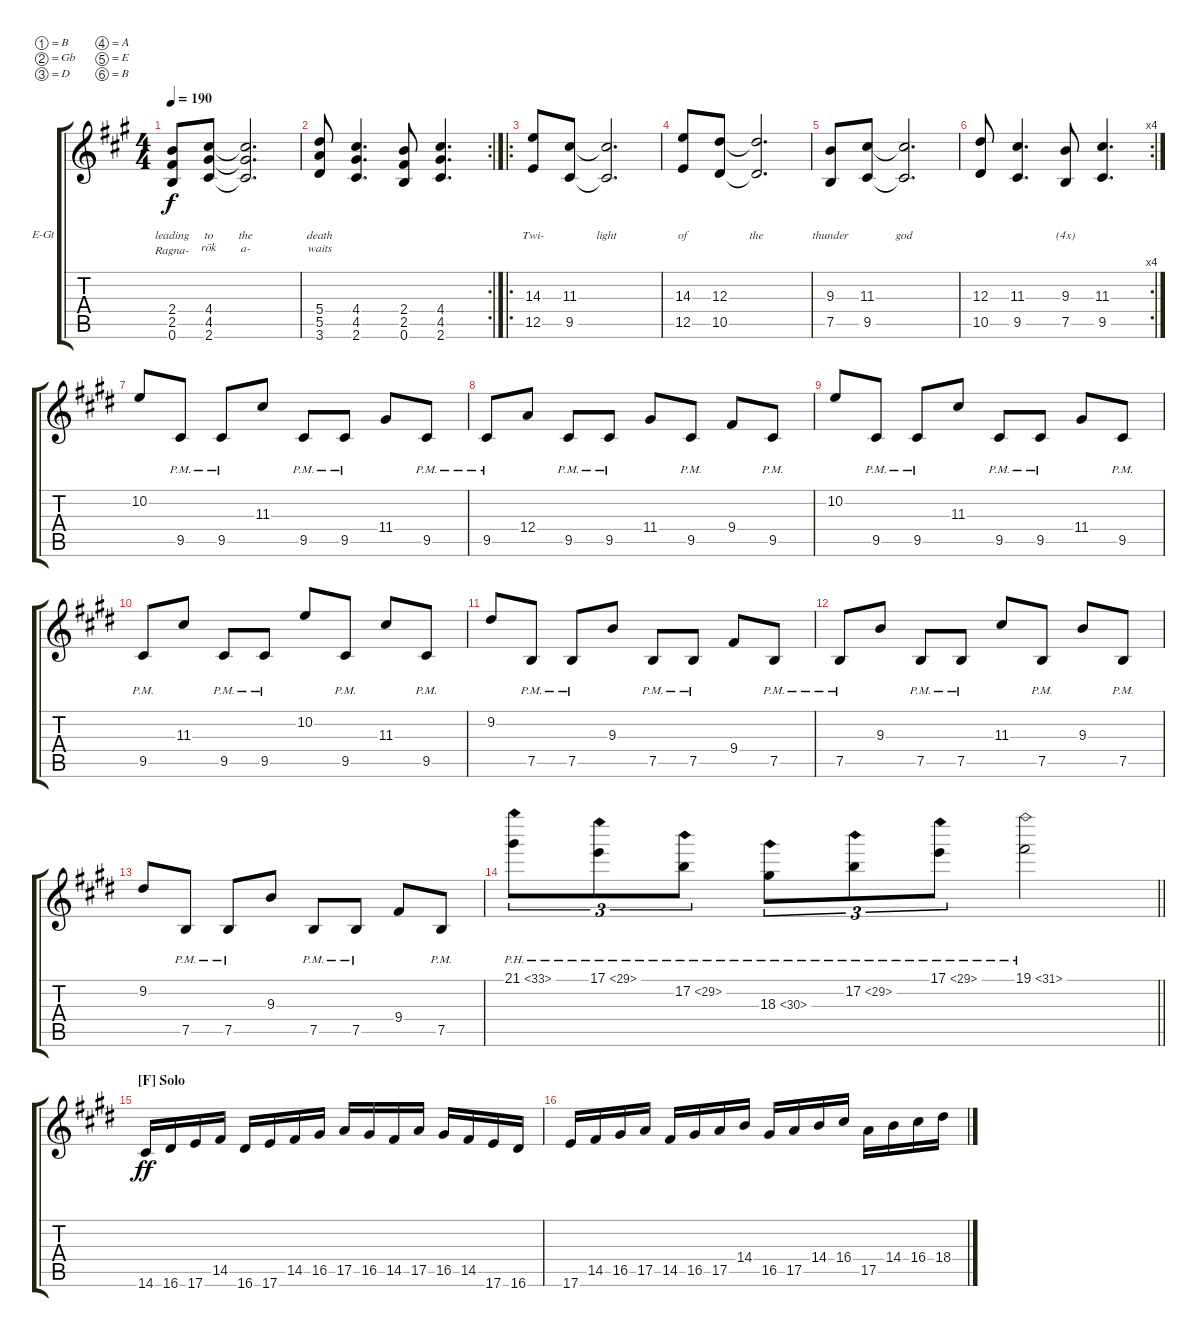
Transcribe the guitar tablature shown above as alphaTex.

\bracketExtendMode groupsimilarinstruments
\firstSystemTrackNameOrientation horizontal
\otherSystemsTrackNameOrientation horizontal
\track ("Lead" "E-Gt") {instrument distortionguitar}
\staff {score tabs}
\tuning (B3 Gb3 D3 A2 E2 B1)
\ts (4 4)
\tempo 190
\clef g2
\ks f#minor
(2.4 2.5 0.6).8{ot 8vb lyrics (0 "") lyrics (1 "") lyrics (2 "") lyrics (3 "leading") lyrics (4 "Ragna-") dy f} (4.4 4.5 2.6).8{ot 8vb lyrics (0 "") lyrics (1 "") lyrics (2 "") lyrics (3 "to") lyrics (4 "rök")} (4.4{t} 4.5{t} 2.6{t}).2{d ot 8vb lyrics (0 "") lyrics (1 "") lyrics (2 "") lyrics (3 "the") lyrics (4 "a-")} |
\rc 2
(5.4 5.5 3.6).8{ot 8vb lyrics (0 "") lyrics (1 "") lyrics (2 "") lyrics (3 "death") lyrics (4 "waits")} (4.4 4.5 2.6).4{d ot 8vb lyrics (0 "") lyrics (1 "") lyrics (2 "") lyrics (3 "") lyrics (4 "")} (2.4 2.5 0.6).8{ot 8vb lyrics (0 "") lyrics (1 "") lyrics (2 "") lyrics (3 "") lyrics (4 "")} (4.4 4.5 2.6).4{d ot 8vb lyrics (0 "") lyrics (1 "") lyrics (2 "") lyrics (3 "") lyrics (4 "")} |
\ro
(14.3 12.5).8{lyrics (0 "") lyrics (1 "") lyrics (2 "") lyrics (3 "Twi-") lyrics (4 "")} (11.3 9.5).8{lyrics (0 "") lyrics (1 "") lyrics (2 "") lyrics (3 "") lyrics (4 "")} (11.3{t} 9.5{t}).2{d lyrics (0 "") lyrics (1 "") lyrics (2 "") lyrics (3 "light") lyrics (4 "")} |
(14.3 12.5).8{lyrics (0 "") lyrics (1 "") lyrics (2 "") lyrics (3 "of") lyrics (4 "")} (12.3 10.5).8{lyrics (0 "") lyrics (1 "") lyrics (2 "") lyrics (3 "") lyrics (4 "")} (12.3{t} 10.5{t}).2{d lyrics (0 "") lyrics (1 "") lyrics (2 "") lyrics (3 "the") lyrics (4 "")} |
(9.3 7.5).8{lyrics (0 "") lyrics (1 "") lyrics (2 "") lyrics (3 "thunder") lyrics (4 "")} (11.3 9.5).8{lyrics (0 "") lyrics (1 "") lyrics (2 "") lyrics (3 "") lyrics (4 "")} (11.3{t} 9.5{t}).2{d lyrics (0 "") lyrics (1 "") lyrics (2 "") lyrics (3 "god") lyrics (4 "")} |
\rc 4
(12.3 10.5).8{lyrics (0 "") lyrics (1 "") lyrics (2 "") lyrics (3 "") lyrics (4 "")} (11.3 9.5).4{d lyrics (0 "") lyrics (1 "") lyrics (2 "") lyrics (3 "") lyrics (4 "")} (9.3 7.5).8{lyrics (0 "") lyrics (1 "") lyrics (2 "") lyrics (3 "(4x)") lyrics (4 "")} (11.3 9.5).4{d lyrics (0 "") lyrics (1 "") lyrics (2 "") lyrics (3 "") lyrics (4 "")} |
\ks c#minor
10.2.8{lyrics (0 "") lyrics (1 "") lyrics (2 "") lyrics (3 "") lyrics (4 "")} 9.5{pm}.8{lyrics (0 "") lyrics (1 "") lyrics (2 "") lyrics (3 "") lyrics (4 "")} 9.5{pm}.8{lyrics (0 "") lyrics (1 "") lyrics (2 "") lyrics (3 "") lyrics (4 "")} 11.3.8{lyrics (0 "") lyrics (1 "") lyrics (2 "") lyrics (3 "") lyrics (4 "")} 9.5{pm}.8{lyrics (0 "") lyrics (1 "") lyrics (2 "") lyrics (3 "") lyrics (4 "")} 9.5{pm}.8{lyrics (0 "") lyrics (1 "") lyrics (2 "") lyrics (3 "") lyrics (4 "")} 11.4.8{lyrics (0 "") lyrics (1 "") lyrics (2 "") lyrics (3 "") lyrics (4 "")} 9.5{pm}.8{lyrics (0 "") lyrics (1 "") lyrics (2 "") lyrics (3 "") lyrics (4 "")} |
9.5{pm}.8{lyrics (0 "") lyrics (1 "") lyrics (2 "") lyrics (3 "") lyrics (4 "")} 12.4.8{lyrics (0 "") lyrics (1 "") lyrics (2 "") lyrics (3 "") lyrics (4 "")} 9.5{pm}.8{lyrics (0 "") lyrics (1 "") lyrics (2 "") lyrics (3 "") lyrics (4 "")} 9.5{pm}.8{lyrics (0 "") lyrics (1 "") lyrics (2 "") lyrics (3 "") lyrics (4 "")} 11.4.8{lyrics (0 "") lyrics (1 "") lyrics (2 "") lyrics (3 "") lyrics (4 "")} 9.5{pm}.8{lyrics (0 "") lyrics (1 "") lyrics (2 "") lyrics (3 "") lyrics (4 "")} 9.4.8{lyrics (0 "") lyrics (1 "") lyrics (2 "") lyrics (3 "") lyrics (4 "")} 9.5{pm}.8{lyrics (0 "") lyrics (1 "") lyrics (2 "") lyrics (3 "") lyrics (4 "")} |
10.2.8{lyrics (0 "") lyrics (1 "") lyrics (2 "") lyrics (3 "") lyrics (4 "")} 9.5{pm}.8{lyrics (0 "") lyrics (1 "") lyrics (2 "") lyrics (3 "") lyrics (4 "")} 9.5{pm}.8{lyrics (0 "") lyrics (1 "") lyrics (2 "") lyrics (3 "") lyrics (4 "")} 11.3.8{lyrics (0 "") lyrics (1 "") lyrics (2 "") lyrics (3 "") lyrics (4 "")} 9.5{pm}.8{lyrics (0 "") lyrics (1 "") lyrics (2 "") lyrics (3 "") lyrics (4 "")} 9.5{pm}.8{lyrics (0 "") lyrics (1 "") lyrics (2 "") lyrics (3 "") lyrics (4 "")} 11.4.8{lyrics (0 "") lyrics (1 "") lyrics (2 "") lyrics (3 "") lyrics (4 "")} 9.5{pm}.8{lyrics (0 "") lyrics (1 "") lyrics (2 "") lyrics (3 "") lyrics (4 "")} |
9.5{pm}.8{lyrics (0 "") lyrics (1 "") lyrics (2 "") lyrics (3 "") lyrics (4 "")} 11.3.8{lyrics (0 "") lyrics (1 "") lyrics (2 "") lyrics (3 "") lyrics (4 "")} 9.5{pm}.8{lyrics (0 "") lyrics (1 "") lyrics (2 "") lyrics (3 "") lyrics (4 "")} 9.5{pm}.8{lyrics (0 "") lyrics (1 "") lyrics (2 "") lyrics (3 "") lyrics (4 "")} 10.2.8{lyrics (0 "") lyrics (1 "") lyrics (2 "") lyrics (3 "") lyrics (4 "")} 9.5{pm}.8{lyrics (0 "") lyrics (1 "") lyrics (2 "") lyrics (3 "") lyrics (4 "")} 11.3.8{lyrics (0 "") lyrics (1 "") lyrics (2 "") lyrics (3 "") lyrics (4 "")} 9.5{pm}.8{lyrics (0 "") lyrics (1 "") lyrics (2 "") lyrics (3 "") lyrics (4 "")} |
9.2.8{lyrics (0 "") lyrics (1 "") lyrics (2 "") lyrics (3 "") lyrics (4 "")} 7.5{pm}.8{lyrics (0 "") lyrics (1 "") lyrics (2 "") lyrics (3 "") lyrics (4 "")} 7.5{pm}.8{lyrics (0 "") lyrics (1 "") lyrics (2 "") lyrics (3 "") lyrics (4 "")} 9.3.8{lyrics (0 "") lyrics (1 "") lyrics (2 "") lyrics (3 "") lyrics (4 "")} 7.5{pm}.8{lyrics (0 "") lyrics (1 "") lyrics (2 "") lyrics (3 "") lyrics (4 "")} 7.5{pm}.8{lyrics (0 "") lyrics (1 "") lyrics (2 "") lyrics (3 "") lyrics (4 "")} 9.4.8{lyrics (0 "") lyrics (1 "") lyrics (2 "") lyrics (3 "") lyrics (4 "")} 7.5{pm}.8{lyrics (0 "") lyrics (1 "") lyrics (2 "") lyrics (3 "") lyrics (4 "")} |
7.5{pm}.8{lyrics (0 "") lyrics (1 "") lyrics (2 "") lyrics (3 "") lyrics (4 "")} 9.3.8{lyrics (0 "") lyrics (1 "") lyrics (2 "") lyrics (3 "") lyrics (4 "")} 7.5{pm}.8{lyrics (0 "") lyrics (1 "") lyrics (2 "") lyrics (3 "") lyrics (4 "")} 7.5{pm}.8{lyrics (0 "") lyrics (1 "") lyrics (2 "") lyrics (3 "") lyrics (4 "")} 11.3.8{lyrics (0 "") lyrics (1 "") lyrics (2 "") lyrics (3 "") lyrics (4 "")} 7.5{pm}.8{lyrics (0 "") lyrics (1 "") lyrics (2 "") lyrics (3 "") lyrics (4 "")} 9.3.8{lyrics (0 "") lyrics (1 "") lyrics (2 "") lyrics (3 "") lyrics (4 "")} 7.5{pm}.8{lyrics (0 "") lyrics (1 "") lyrics (2 "") lyrics (3 "") lyrics (4 "")} |
9.2.8{lyrics (0 "") lyrics (1 "") lyrics (2 "") lyrics (3 "") lyrics (4 "")} 7.5{pm}.8{lyrics (0 "") lyrics (1 "") lyrics (2 "") lyrics (3 "") lyrics (4 "")} 7.5{pm}.8{lyrics (0 "") lyrics (1 "") lyrics (2 "") lyrics (3 "") lyrics (4 "")} 9.3.8{lyrics (0 "") lyrics (1 "") lyrics (2 "") lyrics (3 "") lyrics (4 "")} 7.5{pm}.8{lyrics (0 "") lyrics (1 "") lyrics (2 "") lyrics (3 "") lyrics (4 "")} 7.5{pm}.8{lyrics (0 "") lyrics (1 "") lyrics (2 "") lyrics (3 "") lyrics (4 "")} 9.4.8{lyrics (0 "") lyrics (1 "") lyrics (2 "") lyrics (3 "") lyrics (4 "")} 7.5{pm}.8{lyrics (0 "") lyrics (1 "") lyrics (2 "") lyrics (3 "") lyrics (4 "")} |
\barLineRight lightlight
21.1{ph 12}.8{tu (3 2) lyrics (0 "") lyrics (1 "") lyrics (2 "") lyrics (3 "") lyrics (4 "")} 17.1{ph 12}.8{tu (3 2) lyrics (0 "") lyrics (1 "") lyrics (2 "") lyrics (3 "") lyrics (4 "")} 17.2{ph 12}.8{tu (3 2) lyrics (0 "") lyrics (1 "") lyrics (2 "") lyrics (3 "") lyrics (4 "")} 18.3{ph 12}.8{tu (3 2) lyrics (0 "") lyrics (1 "") lyrics (2 "") lyrics (3 "") lyrics (4 "")} 17.2{ph 12}.8{tu (3 2) lyrics (0 "") lyrics (1 "") lyrics (2 "") lyrics (3 "") lyrics (4 "")} 17.1{ph 12}.8{tu (3 2) lyrics (0 "") lyrics (1 "") lyrics (2 "") lyrics (3 "") lyrics (4 "")} 19.1{ph 12}.2{lyrics (0 "") lyrics (1 "") lyrics (2 "") lyrics (3 "") lyrics (4 "")} |
\section ("F" "Solo")
\scale
0.535561 14.6.16{lyrics (0 "") lyrics (1 "") lyrics (2 "") lyrics (3 "") lyrics (4 "") dy ff} 16.6.16{lyrics (0 "") lyrics (1 "") lyrics (2 "") lyrics (3 "") lyrics (4 "")} 17.6.16{lyrics (0 "") lyrics (1 "") lyrics (2 "") lyrics (3 "") lyrics (4 "")} 14.5.16{lyrics (0 "") lyrics (1 "") lyrics (2 "") lyrics (3 "") lyrics (4 "")} 16.6.16{lyrics (0 "") lyrics (1 "") lyrics (2 "") lyrics (3 "") lyrics (4 "")} 17.6.16{lyrics (0 "") lyrics (1 "") lyrics (2 "") lyrics (3 "") lyrics (4 "")} 14.5.16{lyrics (0 "") lyrics (1 "") lyrics (2 "") lyrics (3 "") lyrics (4 "")} 16.5.16{lyrics (0 "") lyrics (1 "") lyrics (2 "") lyrics (3 "") lyrics (4 "")} 17.5.16{lyrics (0 "") lyrics (1 "") lyrics (2 "") lyrics (3 "") lyrics (4 "")} 16.5.16{lyrics (0 "") lyrics (1 "") lyrics (2 "") lyrics (3 "") lyrics (4 "")} 14.5.16{lyrics (0 "") lyrics (1 "") lyrics (2 "") lyrics (3 "") lyrics (4 "")} 17.5.16{lyrics (0 "") lyrics (1 "") lyrics (2 "") lyrics (3 "") lyrics (4 "")} 16.5.16{lyrics (0 "") lyrics (1 "") lyrics (2 "") lyrics (3 "") lyrics (4 "")} 14.5.16{lyrics (0 "") lyrics (1 "") lyrics (2 "") lyrics (3 "") lyrics (4 "")} 17.6.16{lyrics (0 "") lyrics (1 "") lyrics (2 "") lyrics (3 "") lyrics (4 "")} 16.6.16{lyrics (0 "") lyrics (1 "") lyrics (2 "") lyrics (3 "") lyrics (4 "")} |
\scale
0.464387 17.6.16{lyrics (0 "") lyrics (1 "") lyrics (2 "") lyrics (3 "") lyrics (4 "")} 14.5.16{lyrics (0 "") lyrics (1 "") lyrics (2 "") lyrics (3 "") lyrics (4 "")} 16.5.16{lyrics (0 "") lyrics (1 "") lyrics (2 "") lyrics (3 "") lyrics (4 "")} 17.5.16{lyrics (0 "") lyrics (1 "") lyrics (2 "") lyrics (3 "") lyrics (4 "")} 14.5.16{lyrics (0 "") lyrics (1 "") lyrics (2 "") lyrics (3 "") lyrics (4 "")} 16.5.16{lyrics (0 "") lyrics (1 "") lyrics (2 "") lyrics (3 "") lyrics (4 "")} 17.5.16{lyrics (0 "") lyrics (1 "") lyrics (2 "") lyrics (3 "") lyrics (4 "")} 14.4.16{lyrics (0 "") lyrics (1 "") lyrics (2 "") lyrics (3 "") lyrics (4 "")} 16.5.16{lyrics (0 "") lyrics (1 "") lyrics (2 "") lyrics (3 "") lyrics (4 "")} 17.5.16{lyrics (0 "") lyrics (1 "") lyrics (2 "") lyrics (3 "") lyrics (4 "")} 14.4.16{lyrics (0 "") lyrics (1 "") lyrics (2 "") lyrics (3 "") lyrics (4 "")} 16.4.16{lyrics (0 "") lyrics (1 "") lyrics (2 "") lyrics (3 "") lyrics (4 "")} 17.5.16{lyrics (0 "") lyrics (1 "") lyrics (2 "") lyrics (3 "") lyrics (4 "")} 14.4.16{lyrics (0 "") lyrics (1 "") lyrics (2 "") lyrics (3 "") lyrics (4 "")} 16.4.16{lyrics (0 "") lyrics (1 "") lyrics (2 "") lyrics (3 "") lyrics (4 "")} 18.4.16{lyrics (0 "") lyrics (1 "") lyrics (2 "") lyrics (3 "") lyrics (4 "")}
